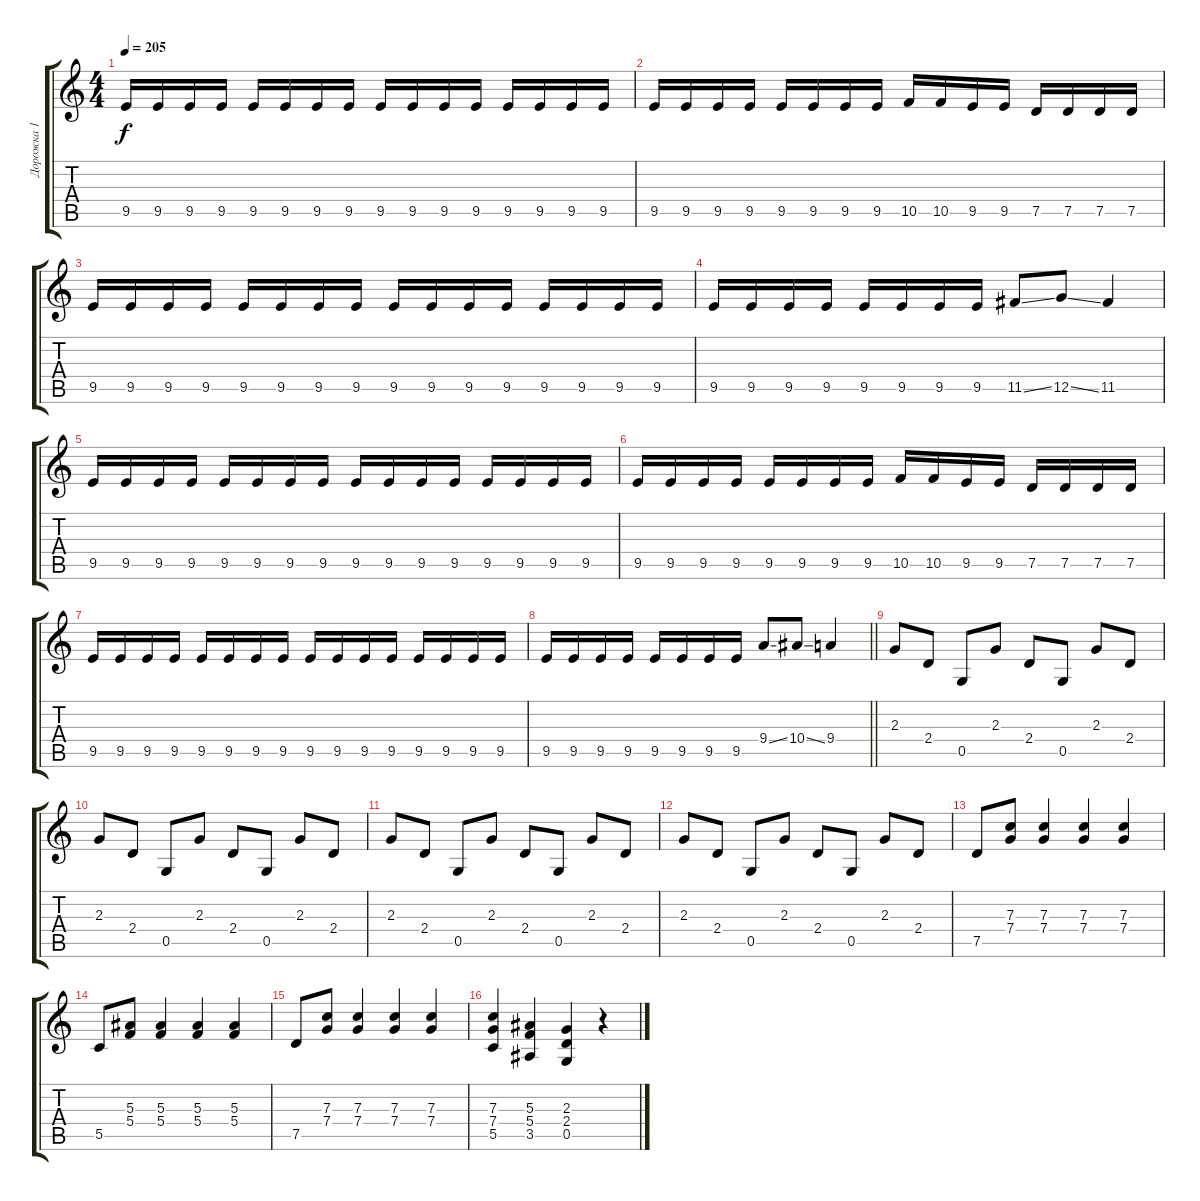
\track ("Дорожка 1" "Дорожка 1") {instrument distortionguitar}
\staff {score tabs}
\tuning (D4 A3 F3 C3 G2 D2) {hide}
\ts (4 4)
\tempo 205
\clef g2
\ks c
9.5.16{dy f} 9.5.16 9.5.16 9.5.16 9.5.16 9.5.16 9.5.16 9.5.16 9.5.16 9.5.16 9.5.16 9.5.16 9.5.16 9.5.16 9.5.16 9.5.16 |
9.5.16 9.5.16 9.5.16 9.5.16 9.5.16 9.5.16 9.5.16 9.5.16 10.5.16 10.5.16 9.5.16 9.5.16 7.5.16 7.5.16 7.5.16 7.5.16 |
9.5.16 9.5.16 9.5.16 9.5.16 9.5.16 9.5.16 9.5.16 9.5.16 9.5.16 9.5.16 9.5.16 9.5.16 9.5.16 9.5.16 9.5.16 9.5.16 |
9.5.16 9.5.16 9.5.16 9.5.16 9.5.16 9.5.16 9.5.16 9.5.16 11.5{ss}.8 12.5{ss}.8 11.5.4 |
9.5.16 9.5.16 9.5.16 9.5.16 9.5.16 9.5.16 9.5.16 9.5.16 9.5.16 9.5.16 9.5.16 9.5.16 9.5.16 9.5.16 9.5.16 9.5.16 |
9.5.16 9.5.16 9.5.16 9.5.16 9.5.16 9.5.16 9.5.16 9.5.16 10.5.16 10.5.16 9.5.16 9.5.16 7.5.16 7.5.16 7.5.16 7.5.16 |
9.5.16 9.5.16 9.5.16 9.5.16 9.5.16 9.5.16 9.5.16 9.5.16 9.5.16 9.5.16 9.5.16 9.5.16 9.5.16 9.5.16 9.5.16 9.5.16 |
\barLineRight lightlight
9.5.16 9.5.16 9.5.16 9.5.16 9.5.16 9.5.16 9.5.16 9.5.16 9.4{ss}.8 10.4{ss}.8 9.4.4 |
2.3.8{instrument acousticguitarsteel} 2.4.8 0.5.8 2.3.8 2.4.8 0.5.8 2.3.8 2.4.8 |
2.3.8 2.4.8 0.5.8 2.3.8 2.4.8 0.5.8 2.3.8 2.4.8 |
2.3.8 2.4.8 0.5.8 2.3.8 2.4.8 0.5.8 2.3.8 2.4.8 |
2.3.8 2.4.8 0.5.8 2.3.8 2.4.8 0.5.8 2.3.8 2.4.8 |
7.5.8 (7.3 7.4).8 (7.3 7.4).4 (7.3 7.4).4 (7.3 7.4).4 |
5.5.8 (5.3 5.4).8 (5.3 5.4).4 (5.3 5.4).4 (5.3 5.4).4 |
7.5.8 (7.3 7.4).8 (7.3 7.4).4 (7.3 7.4).4 (7.3 7.4).4 |
(7.3 7.4 5.5).4 (5.3 5.4 3.5).4 (2.3 2.4 0.5).4 r.4
